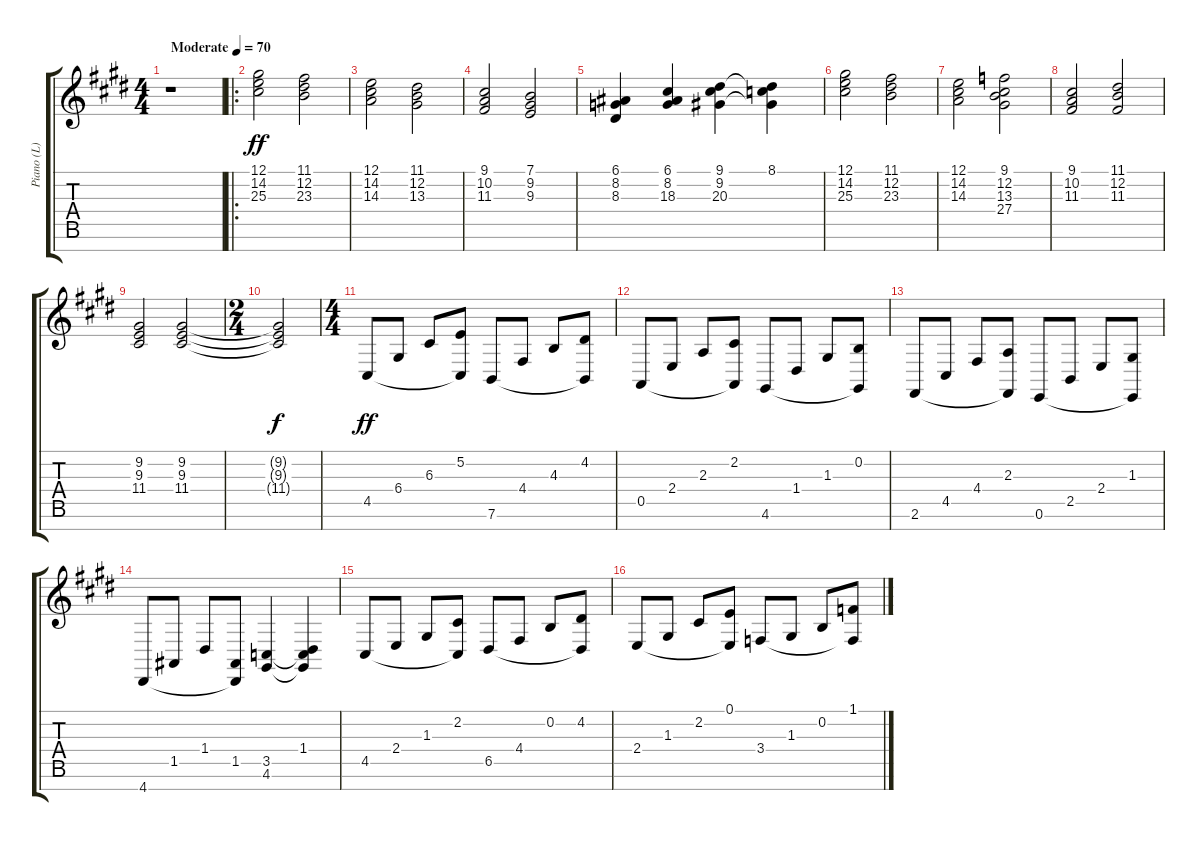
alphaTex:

\track ("Piano (L)" "Piano (L)") {instrument acousticgrandpiano}
\staff {score tabs}
\tuning (E4 B3 G3 D3 A2 E2 B1) {hide}
\ts (4 4)
\tempo (70 "Moderate")
\clef g2
\ks e
r.1{dy ff instrument acousticgrandpiano} |
\ro
(12.1 14.2 25.3).2 (11.1 12.2 23.3).2 |
(12.1 14.2 14.3).2 (11.1 12.2 13.3).2 |
(9.1 10.2 11.3).2 (7.1 9.2 9.3).2 |
(6.1 8.2 8.3).4 (6.1 8.2 18.3).4 (9.1 9.2 20.3).4 (8.1 9.2{t} 20.3{t}).4 |
(12.1 14.2 25.3).2 (11.1 12.2 23.3).2 |
(12.1 14.2 14.3).2 (9.1 12.2 13.3 27.4).2 |
(9.1 10.2 11.3).2 (11.1 12.2 11.3).2 |
(9.2 9.3 11.4).2 (9.2 9.3 11.4).2 |
\ts (2 4)
(9.2{t} 9.3{t} 11.4{t}).2{dy f} |
\ts (4 4)
4.5.8{dy ff} 6.4.8 6.3.8 (5.2 4.5{t}).8 7.6.8 4.4.8 4.3.8 (4.2 7.6{t}).8 |
0.5.8 2.4.8 2.3.8 (2.2 0.5{t}).8 4.6.8 1.4.8 1.3.8 (0.2 4.6{t}).8 |
2.6.8 4.5.8 4.4.8 (2.3 2.6{t}).8 0.6.8 2.5.8 2.4.8 (1.3 0.6{t}).8 |
4.7.8 1.5.8 1.4.8 (1.5 4.7{t}).8 (3.5 4.6).4 (1.4 3.5{t} 4.6{t}).4 |
4.5.8 2.4.8 1.3.8 (2.2 4.5{t}).8 6.5.8 4.4.8 0.2.8 (4.2 6.5{t}).8 |
2.4.8 1.3.8 2.2.8 (0.1 2.4{t}).8 3.4.8 1.3.8 0.2.8 (1.1 3.4{t}).8
